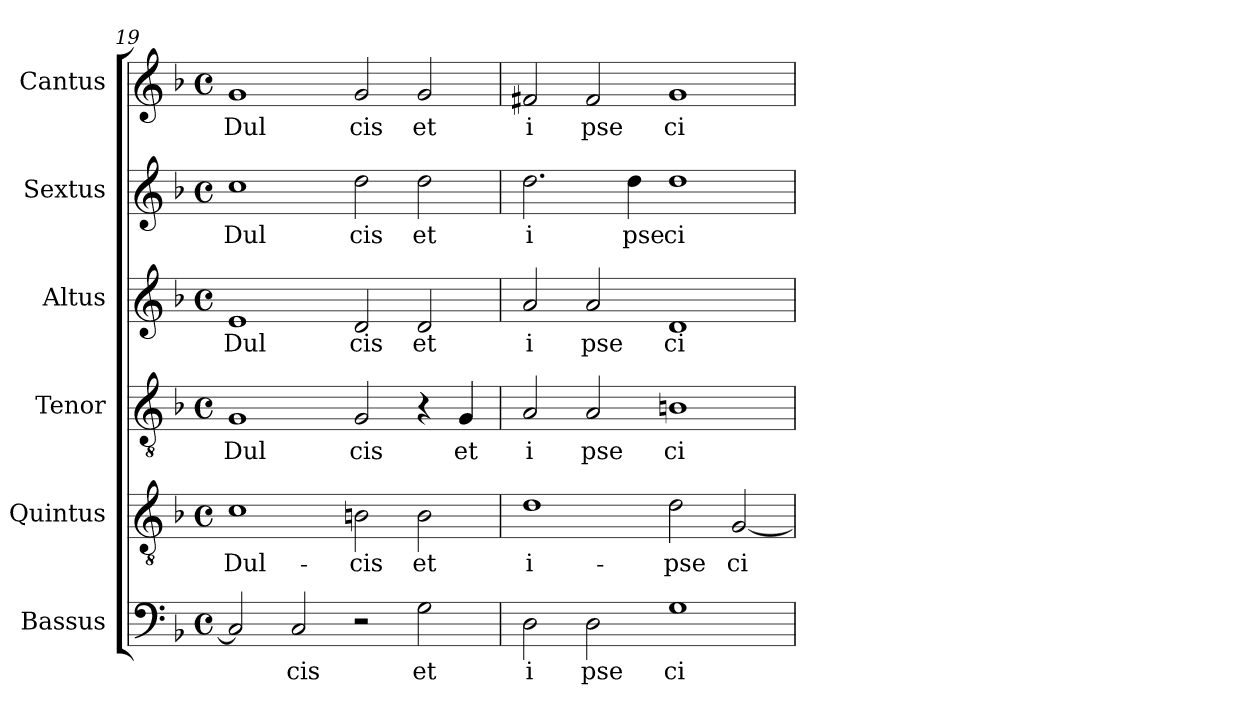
**kern	**text	**kern	**text	**kern	**text	**kern	**text	**kern	**text	**kern	**text
*part6	*part6	*part5	*part5	*part4	*part4	*part3	*part3	*part2	*part2	*part1	*part1
*staff6	*staff6	*staff5	*staff5	*staff4	*staff4	*staff3	*staff3	*staff2	*staff2	*staff1	*staff1
*I"Bassus	*	*I"Quintus	*	*I"Tenor	*	*I"Altus	*	*I"Sextus	*	*I"Cantus	*
*clefF4	*	*clefGv2	*	*clefGv2	*	*clefG2	*	*clefG2	*	*clefG2	*
*k[b-]	*	*k[b-]	*	*k[b-]	*	*k[b-]	*	*k[b-]	*	*k[b-]	*
*F:	*	*F:	*	*F:	*	*F:	*	*F:	*	*F:	*
*M4/4	*	*M4/4	*	*M4/4	*	*M4/4	*	*M4/4	*	*M4/4	*
*met(c)	*	*met(c)	*	*met(c)	*	*met(c)	*	*met(c)	*	*met(c)	*
=19	=19	=19	=19	=19	=19	=19	=19	=19	=19	=19	=19
!	!	!	!LO:LY:b:cj	!	!LO:LY:b:cj	!	!LO:LY:b:cj	!	!LO:LY:b:cj	!	!LO:LY:b:cj
2C/]	.	1c	Dul-	1G	Dul	1e	Dul	1cc	Dul	1g	Dul
!	!LO:LY:b:cj	!	!	!	!	!	!	!	!	!	!
2C/	cis	.	.	.	.	.	.	.	.	.	.
!	!	!	!LO:LY:b:cj	!	!LO:LY:b:cj	!	!LO:LY:b:cj	!	!LO:LY:b:cj	!	!LO:LY:b:cj
2r	.	2Bn\	-cis	2G/	cis	2d/	cis	2dd\	cis	2g/	cis
!	!LO:LY:b:cj	!	!LO:LY:b:cj	!	!	!	!LO:LY:b:cj	!	!LO:LY:b:cj	!	!LO:LY:b:cj
2G\	et	2B\	et	4r	.	2d/	et	2dd\	et	2g/	et
!	!	!	!	!	!LO:LY:b:cj	!	!	!	!	!	!
.	.	.	.	4G/	et	.	.	.	.	.	.
=20	=20	=20	=20	=20	=20	=20	=20	=20	=20	=20	=20
!	!LO:LY:b:cj	!	!LO:LY:b:cj	!	!LO:LY:b:cj	!	!LO:LY:b:cj	!	!LO:LY:b:cj	!	!LO:LY:b:cj
2D\	i	1d	i-	2A/	i	2a/	i	2.dd\	i	2f#X/	i
!	!LO:LY:b:cj	!	!	!	!LO:LY:b:cj	!	!LO:LY:b:cj	!	!	!	!LO:LY:b:cj
2D\	pse	.	.	2A/	pse	2a/	pse	.	.	2f#/	pse
!	!	!	!	!	!	!	!	!	!LO:LY:b:cj	!	!
.	.	.	.	.	.	.	.	4dd\	pse	.	.
!	!LO:LY:b:cj	!	!LO:LY:b:cj	!	!LO:LY:b:cj	!	!LO:LY:b:cj	!	!LO:LY:b:cj	!	!LO:LY:b:cj
1G	ci	2d\	-pse	1Bn	ci	1d	ci	1dd	ci	1g	ci
!	!	!	!LO:LY:b:cj	!	!	!	!	!	!	!	!
.	.	[<2G/	ci-	.	.	.	.	.	.	.	.
=	=	=	=	=	=	=	=	=	=	=	=
*-	*-	*-	*-	*-	*-	*-	*-	*-	*-	*-	*-
